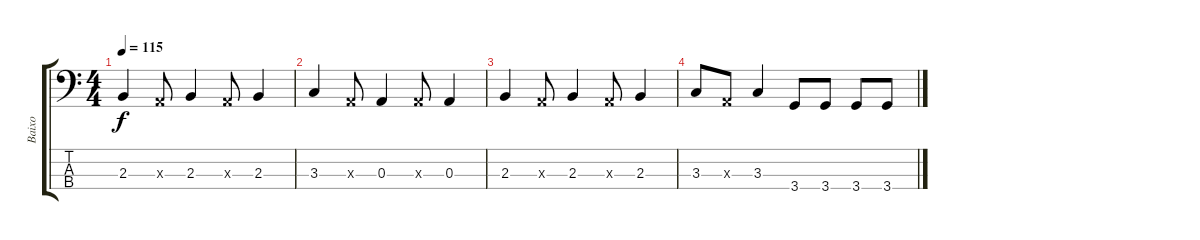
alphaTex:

\track ("Baixo" "Baixo") {instrument slapbass1}
\staff {score tabs}
\tuning (G2 D2 A1 E1) {hide}
\ts (4 4)
\tempo 115
\clef f4
\ks c
2.3.4{dy f} 0.3{x}.8 2.3.4 0.3{x}.8 2.3.4 |
3.3.4 0.3{x}.8 0.3.4 0.3{x}.8 0.3.4 |
2.3.4 0.3{x}.8 2.3.4 0.3{x}.8 2.3.4 |
3.3.8 0.3{x}.8 3.3.4 3.4.8 3.4.8 3.4.8 3.4.8
